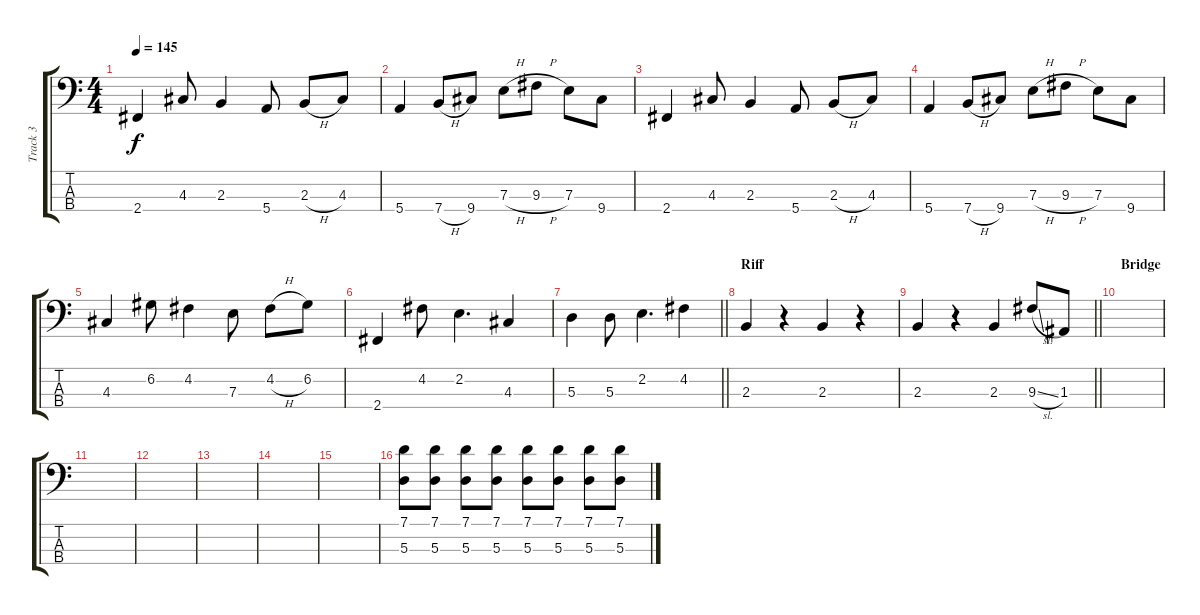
\track ("Track 3" "Track 3") {instrument electricbasspick}
\staff {score tabs}
\tuning (G2 D2 A1 E1) {hide}
\ts (4 4)
\tempo 145
\clef f4
\ks c
2.4.4{dy f} 4.3.8 2.3.4 5.4.8 2.3{h}.8 4.3.8 |
5.4.4 7.4{h}.8 9.4.8 7.3{h}.8 9.3{h}.8 7.3.8 9.4.8 |
2.4.4 4.3.8 2.3.4 5.4.8 2.3{h}.8 4.3.8 |
5.4.4 7.4{h}.8 9.4.8 7.3{h}.8 9.3{h}.8 7.3.8 9.4.8 |
4.3.4 6.2.8 4.2.4 7.3.8 4.2{h}.8 6.2.8 |
2.4.4 4.2.8 2.2.4{d} 4.3.4 |
\barLineRight lightlight
5.3.4 5.3.8 2.2.4{d} 4.2.4 |
\section ("" "Riff")
2.3.4 r.4 2.3.4 r.4 |
\barLineRight lightlight
2.3.4 r.4 2.3.4 9.3{sl}.8 1.3.8 |
\section ("" "Bridge")
|
|
|
|
|
|
(7.1 5.3).8 (7.1 5.3).8 (7.1 5.3).8 (7.1 5.3).8 (7.1 5.3).8 (7.1 5.3).8 (7.1 5.3).8 (7.1 5.3).8
